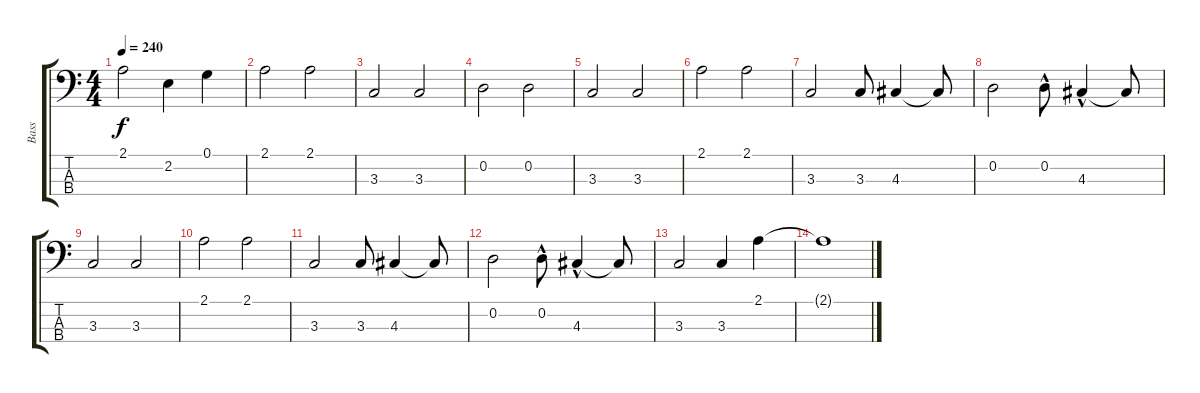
\track ("Bass" "Bass") {instrument electricbassfinger}
\staff {score tabs}
\tuning (G2 D2 A1 E1) {hide}
\ts (4 4)
\tempo 240
\clef f4
\ks c
2.1.2{dy f} 2.2.4 0.1.4 |
2.1.2 2.1.2 |
3.3.2 3.3.2 |
0.2.2 0.2.2 |
3.3.2 3.3.2 |
2.1.2 2.1.2 |
3.3.2 3.3.8 4.3.4 4.3{t}.8 |
0.2.2 0.2{hac}.8 4.3{hac}.4 4.3{t}.8 |
3.3.2 3.3.2 |
2.1.2 2.1.2 |
3.3.2 3.3.8 4.3.4 4.3{t}.8 |
0.2.2 0.2{hac}.8 4.3{hac}.4 4.3{t}.8 |
3.3.2 3.3.4 2.1.4 |
2.1{t}.1
